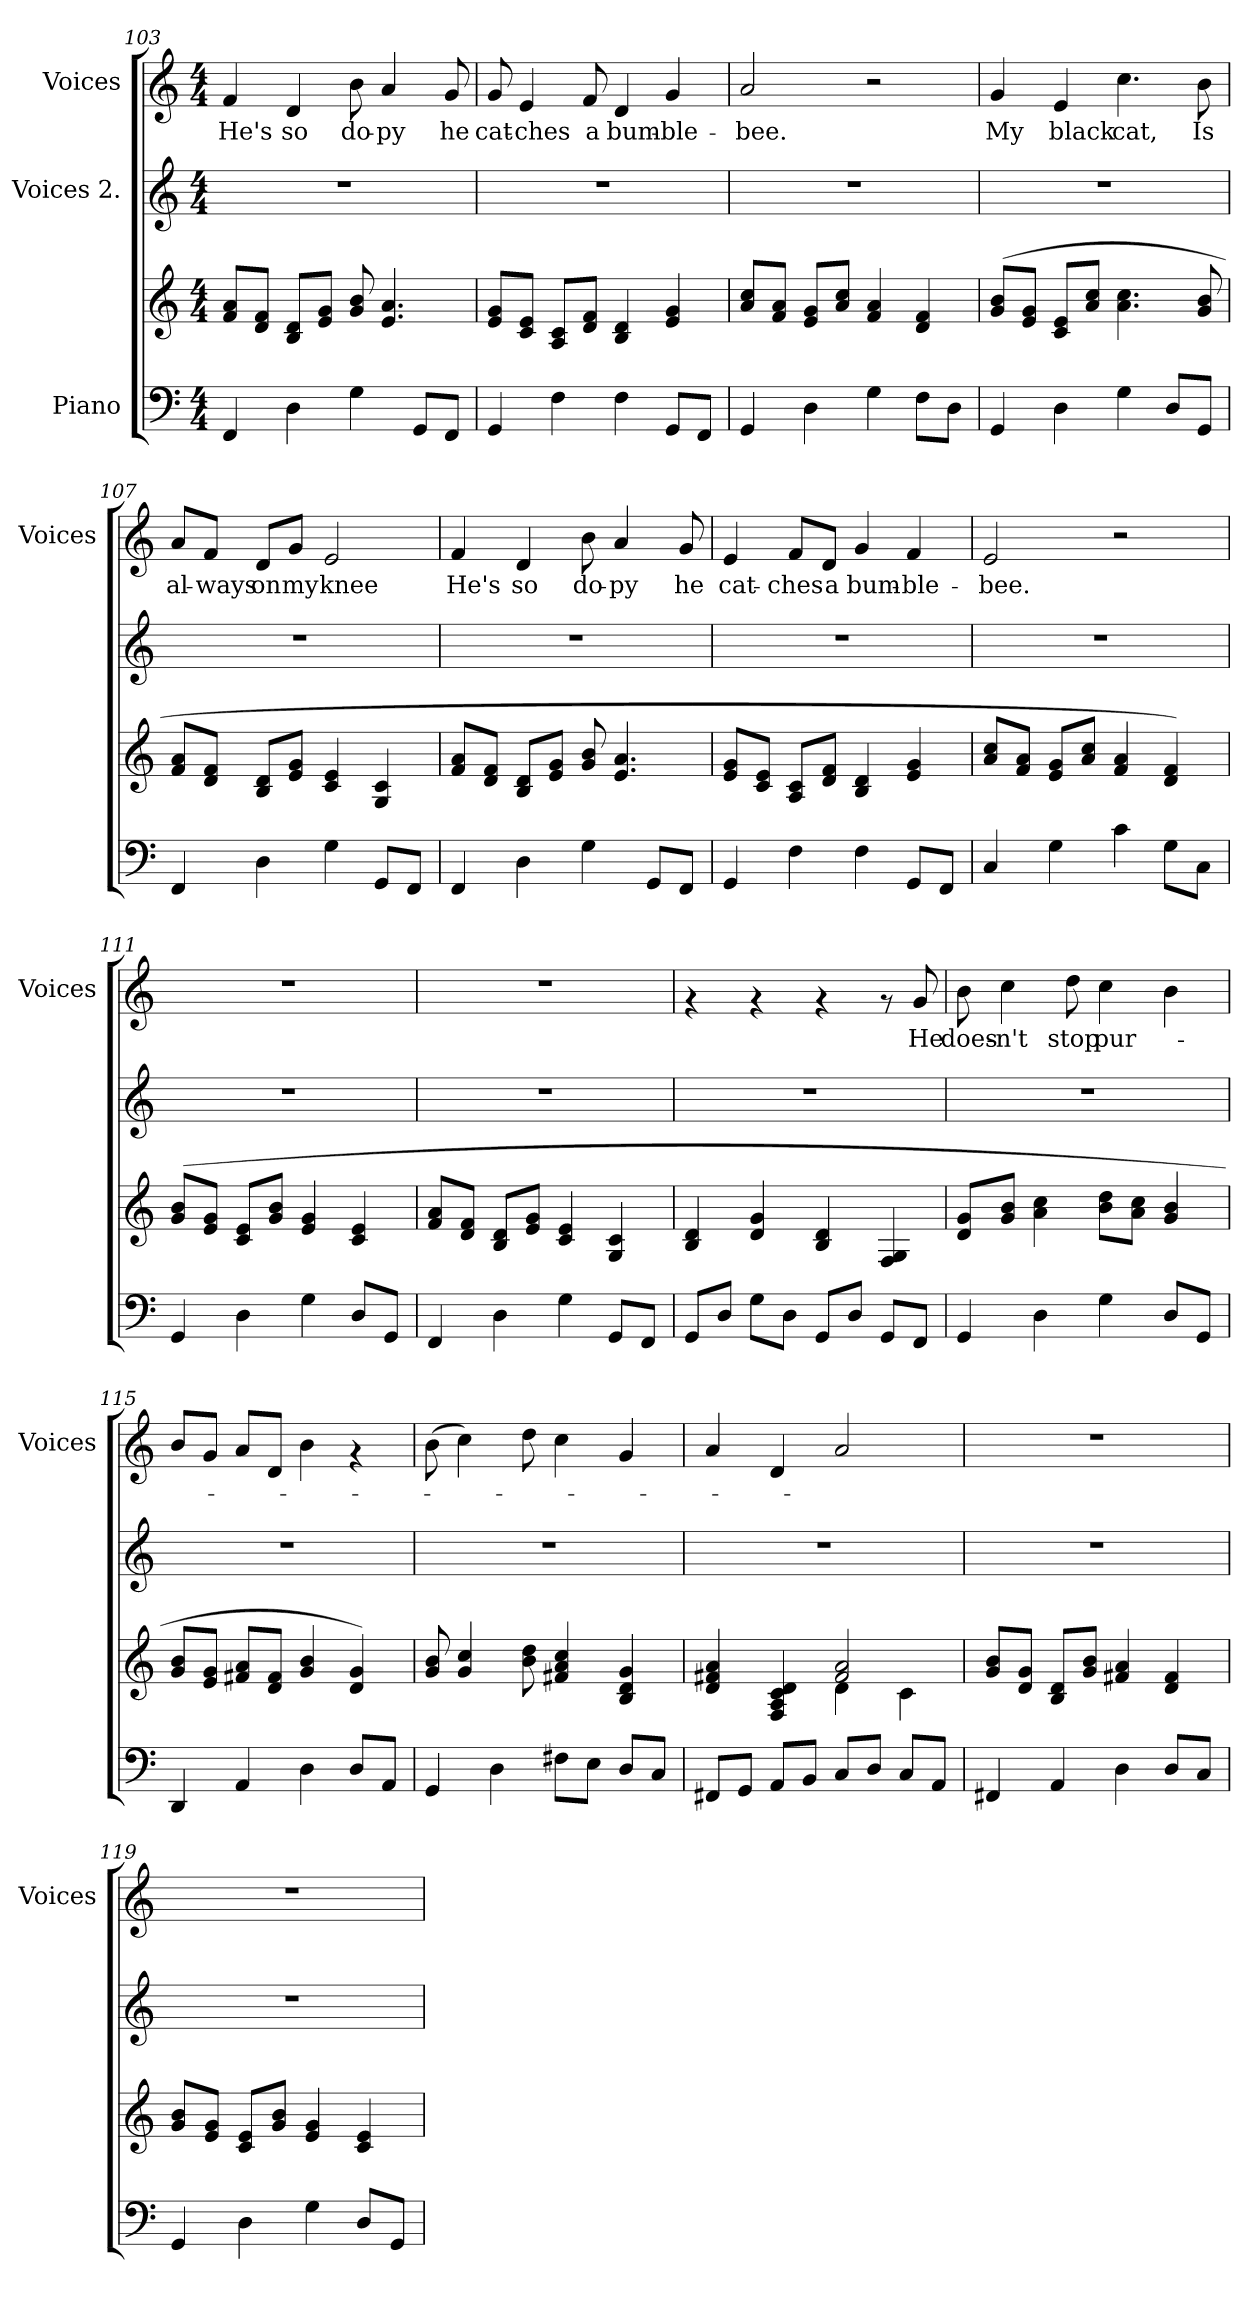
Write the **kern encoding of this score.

**kern	**kern	**kern	**kern	**text
*part3	*part3	*part2	*part1	*part1
*staff4	*staff3	*staff2	*staff1	*staff1
*I"Piano	*	*I"Voices 2.	*I"Voices	*
*	*	*	*I'Voices	*
*clefF4	*clefG2	*clefG2	*clefG2	*
*k[]	*k[]	*k[]	*k[]	*
*C:	*C:	*C:	*C:	*
*M4/4	*M4/4	*M4/4	*M4/4	*
=103	=103	=103	=103	=103
!	!	!	!	!LO:LY:b:rj
4FF/	8f/ 8a/L	1r	4f/	He's
.	8d/ 8f/J	.	.	.
!	!	!	!	!LO:LY:b:rj
4D\	8B/ 8d/L	.	4d/	so
.	8e/ 8g/J	.	.	.
!	!	!	!	!LO:LY:b:rj
4G\	8g/ 8b/	.	8b\	do-
!	!	!	!	!LO:LY:b:rj
.	4.e/ 4.a/	.	4a/	-py
8GG/L	.	.	.	.
!	!	!	!	!LO:LY:b:rj
8FF/J	.	.	8g/	he
=104	=104	=104	=104	=104
!	!	!	!	!LO:LY:b:rj
4GG/	8e/ 8g/L	1r	8g/	cat-
!	!	!	!	!LO:LY:b:rj
.	8c/ 8e/J	.	4e/	-ches
4F\	8A/ 8c/L	.	.	.
!	!	!	!	!LO:LY:b:rj
.	8d/ 8f/J	.	8f/	a
!	!	!	!	!LO:LY:b:rj
4F\	4B/ 4d/	.	4d/	bum-
!	!	!	!	!LO:LY:b:rj
8GG/L	4e/ 4g/	.	4g/	-ble-
8FF/J	.	.	.	.
!!LO:LB:g=z
=105	=105	=105	=105	=105
!	!	!	!	!LO:LY:b:rj
4GG/	8a/ 8cc/L	1r	2a/	-bee.
.	8f/ 8a/J	.	.	.
4D\	8e/ 8g/L	.	.	.
.	8a/ 8cc/J	.	.	.
4G\	4f/ 4a/	.	2r	.
8F\L	4d/ 4f/	.	.	.
8D\J	.	.	.	.
=106	=106	=106	=106	=106
!	!	!	!	!LO:LY:b:rj
4GG/	(>8g/ 8b/L	1r	4g/	My
.	8e/ 8g/J	.	.	.
!	!	!	!	!LO:LY:b:rj
4D\	8c/ 8e/L	.	4e/	black
.	8a/ 8cc/J	.	.	.
!	!	!	!	!LO:LY:b:rj
4G\	4.a\ 4.cc\	.	4.cc\	cat,
8D/L	.	.	.	.
!	!	!	!	!LO:LY:b:rj
8GG/J	8g/ 8b/	.	8b\	Is
=107	=107	=107	=107	=107
!	!	!	!	!LO:LY:b:rj
4FF/	8f/ 8a/L	1r	8a/L	al-
!	!	!	!	!LO:LY:b:rj
.	8d/ 8f/J	.	8f/J	-ways
!	!	!	!	!LO:LY:b:rj
4D\	8B/ 8d/L	.	8d/L	on
!	!	!	!	!LO:LY:b:rj
.	8e/ 8g/J	.	8g/J	my
!	!	!	!	!LO:LY:b:rj
4G\	4c/ 4e/	.	2e/	knee
8GG/L	4G/ 4c/	.	.	.
8FF/J	.	.	.	.
=108	=108	=108	=108	=108
!	!	!	!	!LO:LY:b:rj
4FF/	8f/ 8a/L	1r	4f/	He's
.	8d/ 8f/J	.	.	.
!	!	!	!	!LO:LY:b:rj
4D\	8B/ 8d/L	.	4d/	so
.	8e/ 8g/J	.	.	.
!	!	!	!	!LO:LY:b:rj
4G\	8g/ 8b/	.	8b\	do-
!	!	!	!	!LO:LY:b:rj
.	4.e/ 4.a/	.	4a/	-py
8GG/L	.	.	.	.
!	!	!	!	!LO:LY:b:rj
8FF/J	.	.	8g/	he
!!LO:PB:g=z
=109	=109	=109	=109	=109
!	!	!	!	!LO:LY:b:rj
4GG/	8e/ 8g/L	1r	4e/	cat-
.	8c/ 8e/J	.	.	.
!	!	!	!	!LO:LY:b:rj
4F\	8A/ 8c/L	.	8f/L	-ches
!	!	!	!	!LO:LY:b:rj
.	8d/ 8f/J	.	8d/J	a
!	!	!	!	!LO:LY:b:rj
4F\	4B/ 4d/	.	4g/	bum-
!	!	!	!	!LO:LY:b:rj
8GG/L	4e/ 4g/	.	4f/	-ble-
8FF/J	.	.	.	.
=110	=110	=110	=110	=110
!	!	!	!	!LO:LY:b:rj
4C/	8a/ 8cc/L	1r	2e/	-bee.
.	8f/ 8a/J	.	.	.
4G\	8e/ 8g/L	.	.	.
.	8a/ 8cc/J	.	.	.
4c\	4f/ 4a/	.	2r	.
8G\L	4d/ 4f/)	.	.	.
8C\J	.	.	.	.
=111	=111	=111	=111	=111
4GG/	(>8g/ 8b/L	1r	1r	.
.	8e/ 8g/J	.	.	.
4D\	8c/ 8e/L	.	.	.
.	8g/ 8b/J	.	.	.
4G\	4e/ 4g/	.	.	.
8D/L	4c/ 4e/	.	.	.
8GG/J	.	.	.	.
=112	=112	=112	=112	=112
4FF/	8f/ 8a/L	1r	1r	.
.	8d/ 8f/J	.	.	.
4D\	8B/ 8d/L	.	.	.
.	8e/ 8g/J	.	.	.
4G\	4c/ 4e/	.	.	.
8GG/L	4G/ 4c/	.	.	.
8FF/J	.	.	.	.
!!LO:PB:g=z
=113	=113	=113	=113	=113
8GG/L	4B/ 4d/	1r	4rf	.
8D/J	.	.	.	.
8G\L	4d/ 4g/	.	4rf	.
8D\J	.	.	.	.
8GG/L	4B/ 4d/	.	4rf	.
8D/J	.	.	.	.
8GG/L	4F/ 4G/	.	8rf	.
!	!	!	!	!LO:LY:b:rj
8FF/J	.	.	8g/	He
=114	=114	=114	=114	=114
!	!	!	!	!LO:LY:b:rj
4GG/	8d/ 8g/L	1r	8b\	does-
!	!	!	!	!LO:LY:b:rj
.	8g/ 8b/J	.	4cc\	-n't
4D\	4a\ 4cc\	.	.	.
!	!	!	!	!LO:LY:b:rj
.	.	.	8dd\	stop
!	!	!	!	!LO:LY:b:rj
4G\	8b\ 8dd\L	.	4cc\	pur-
.	8a\ 8cc\J	.	.	.
8D/L	4g/ 4b/	.	4b\	.
8GG/J	.	.	.	.
=115	=115	=115	=115	=115
4DD/	8g/ 8b/L	1r	8b/L	.
.	8e/ 8g/J	.	8g/J	.
4AA/	8f#X/ 8a/L	.	8a/L	.
.	8d/ 8f#/J	.	8d/J	.
4D\	4g/ 4b/	.	4b\	.
8D/L	4d/ 4g/)	.	4rf	.
8AA/J	.	.	.	.
=116	=116	=116	=116	=116
4GG/	8g/ 8b/	1r	(>8b\	.
.	4g/ 4cc/	.	4cc\)	.
4D\	.	.	.	.
.	8b\ 8dd\	.	8dd\	.
8F#X\L	4f#X/ 4a/ 4cc/	.	4cc\	.
8E\J	.	.	.	.
8D/L	4B/ 4d/ 4g/	.	4g/	.
8C/J	.	.	.	.
!!LO:LB:g=z
=117	=117	=117	=117	=117
*	*^	*	*	*
8FF#X/L	4d/ 4f#X/ 4a/	2ryy	1r	4a/	.
8GG/J	.	.	.	.	.
8AA/L	4F/ 4A/ 4c/ 4d/	.	.	4d/	.
8BB/J	.	.	.	.	.
8C/L	2f#/ 2a/	4d\	.	2a/	.
8D/J	.	.	.	.	.
8C/L	.	4c\	.	.	.
8AA/J	.	.	.	.	.
*	*v	*v	*	*	*
=118	=118	=118	=118	=118
4FF#X/	8g/ 8b/L	1r	1r	.
.	8d/ 8g/J	.	.	.
4AA/	8B/ 8d/L	.	.	.
.	8g/ 8b/J	.	.	.
4D\	4f#X/ 4a/	.	.	.
8D/L	4d/ 4f#/	.	.	.
8C/J	.	.	.	.
=119	=119	=119	=119	=119
4GG/	8g/ 8b/L	1r	1r	.
.	8e/ 8g/J	.	.	.
4D\	8c/ 8e/L	.	.	.
.	8g/ 8b/J	.	.	.
4G\	4e/ 4g/	.	.	.
8D/L	4c/ 4e/	.	.	.
8GG/J	.	.	.	.
=	=	=	=	=
*-	*-	*-	*-	*-
